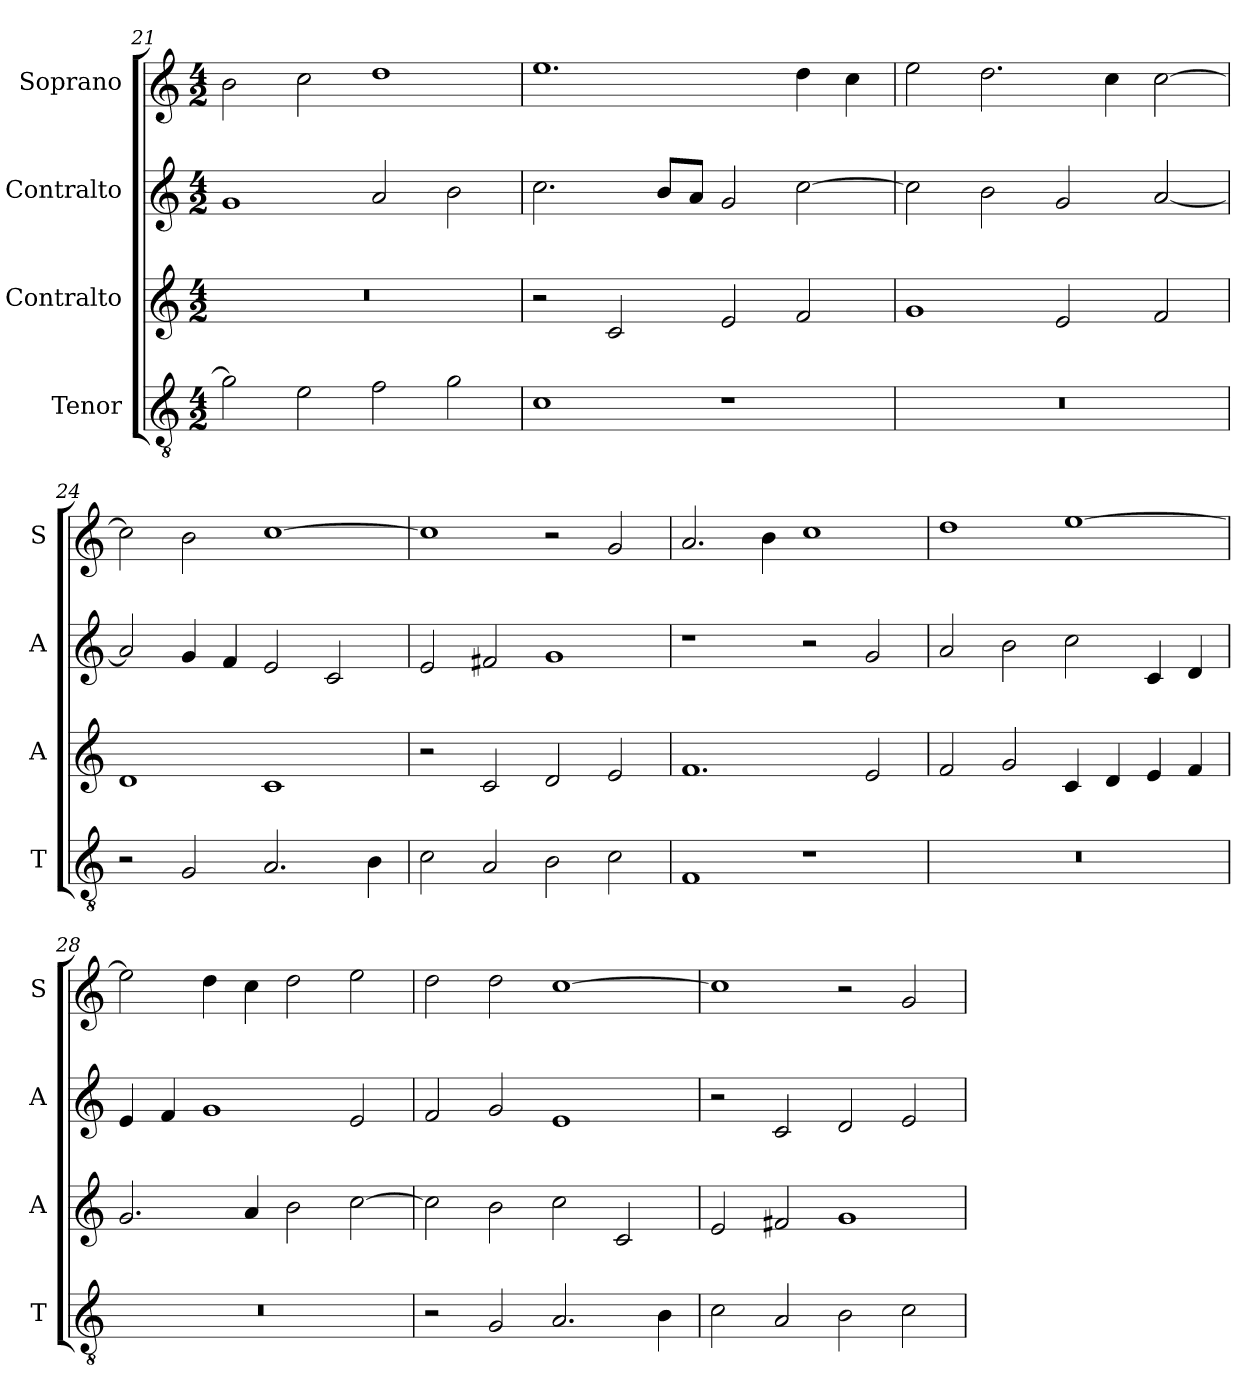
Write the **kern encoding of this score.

**kern	**kern	**kern	**kern
*part4	*part3	*part2	*part1
*staff4	*staff3	*staff2	*staff1
*I"Tenor	*I"Contralto	*I"Contralto	*I"Soprano
*I'T	*I'A	*I'A	*I'S
*clefGv2	*clefG2	*clefG2	*clefG2
*k[]	*k[]	*k[]	*k[]
*C:ion	*C:ion	*C:ion	*C:ion
*M4/2	*M4/2	*M4/2	*M4/2
=21	=21	=21	=21
2g]	0r	1g	2b
2e	.	.	2cc
2f	.	2a	1dd
2g	.	2b	.
=22	=22	=22	=22
1c	2r	2.cc	1.ee
.	2c	.	.
.	.	8b/L	.
.	.	8a/J	.
1r	2e	2g	.
.	2f	[2cc	4dd
.	.	.	4cc
=23	=23	=23	=23
0r	1g	2cc]	2ee
.	.	2b	2.dd
.	2e	2g	.
.	.	.	4cc
.	2f	[2a	[2cc
=24	=24	=24	=24
2r	1d	2a]	2cc]
2G	.	4g	2b
.	.	4f	.
2.A	1c	2e	[1cc
.	.	2c	.
4B	.	.	.
=25	=25	=25	=25
2c	2r	2e	1cc]
2A	2c	2f#X	.
2B	2d	1g	2r
2c	2e	.	2g
=26	=26	=26	=26
1F	1.f	1r	2.a
.	.	.	4b
1r	.	2r	1cc
.	2e	2g	.
=27	=27	=27	=27
0r	2f	2a	1dd
.	2g	2b	.
.	4c	2cc	[1ee
.	4d	.	.
.	4e	4c	.
.	4f	4d	.
=28	=28	=28	=28
0r	2.g	4e	2ee]
.	.	4f	.
.	.	1g	4dd
.	4a	.	4cc
.	2b	.	2dd
.	[2cc	2e	2ee
=29	=29	=29	=29
2r	2cc]	2f	2dd
2G	2b	2g	2dd
2.A	2cc	1e	[1cc
.	2c	.	.
4B	.	.	.
=30	=30	=30	=30
2c	2e	2r	1cc]
2A	2f#X	2c	.
2B	1g	2d	2r
2c	.	2e	2g
=	=	=	=
*-	*-	*-	*-
